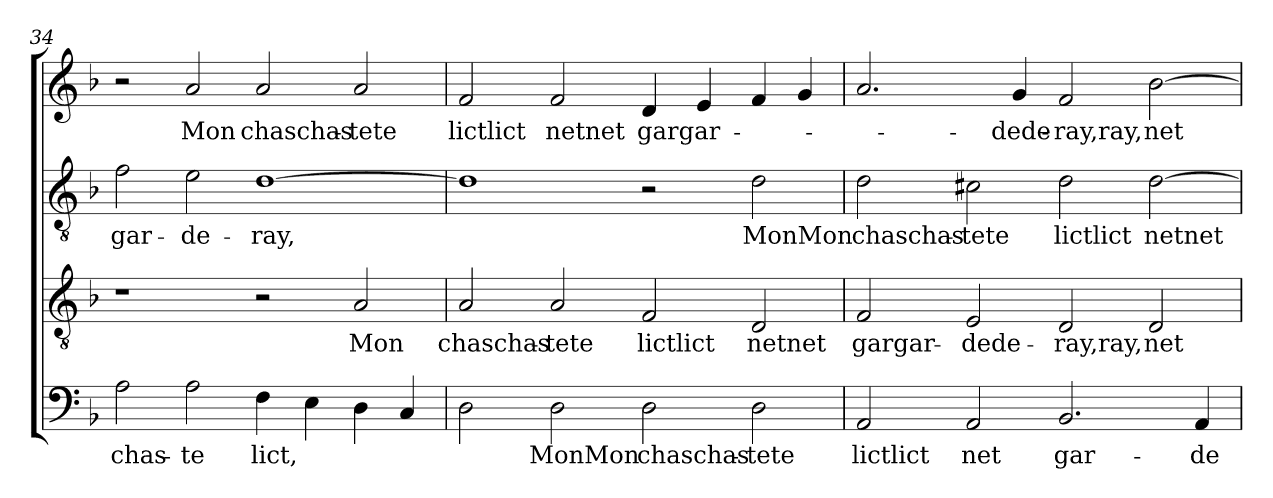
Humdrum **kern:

**kern	**text	**kern	**text	**kern	**text	**kern	**text
*part4	*part4	*part3	*part3	*part2	*part2	*part1	*part1
*staff4	*staff4	*staff3	*staff3	*staff2	*staff2	*staff1	*staff1
*clefF4	*	*clefGv2	*	*clefGv2	*	*clefG2	*
*k[b-]	*	*k[b-]	*	*k[b-]	*	*k[b-]	*
=34	=34	=34	=34	=34	=34	=34	=34
2A	chas-	1r	.	2f	gar-	2r	.
2A	-te	.	.	2e	-de-	2a	Mon
4F	lict,	2r	.	[1d	-ray,	2a	chaschas-
4E	.	.	.	.	.	.	.
4D	.	2A	Mon	.	.	2a	-tete
4C	.	.	.	.	.	.	.
!!LO:LB:g=z
=35	=35	=35	=35	=35	=35	=35	=35
2D	.	2A	chaschas-	1d]	.	2f	lictlict
2D	MonMon	2A	-tete	.	.	2f	netnet
2D	chaschas-	2F	lictlict	2r	.	4d	gargar-
.	.	.	.	.	.	4e	.
2D	-tete	2D	netnet	2d	MonMon	4f	.
.	.	.	.	.	.	4g	.
=36	=36	=36	=36	=36	=36	=36	=36
2AA	lictlict	2F	gargar-	2d	chaschas-	2.a	.
2AA	net	2E	-dede-	2c#X	-tete	.	.
.	.	.	.	.	.	4g	-dede-
2.BB-	gar-	2D	-ray,ray,	2d	lictlict	2f	-ray,ray,
.	.	2D	net	[2d	netnet	[2b-	net
4AA	-de-	.	.	.	.	.	.
=	=	=	=	=	=	=	=
*-	*-	*-	*-	*-	*-	*-	*-
